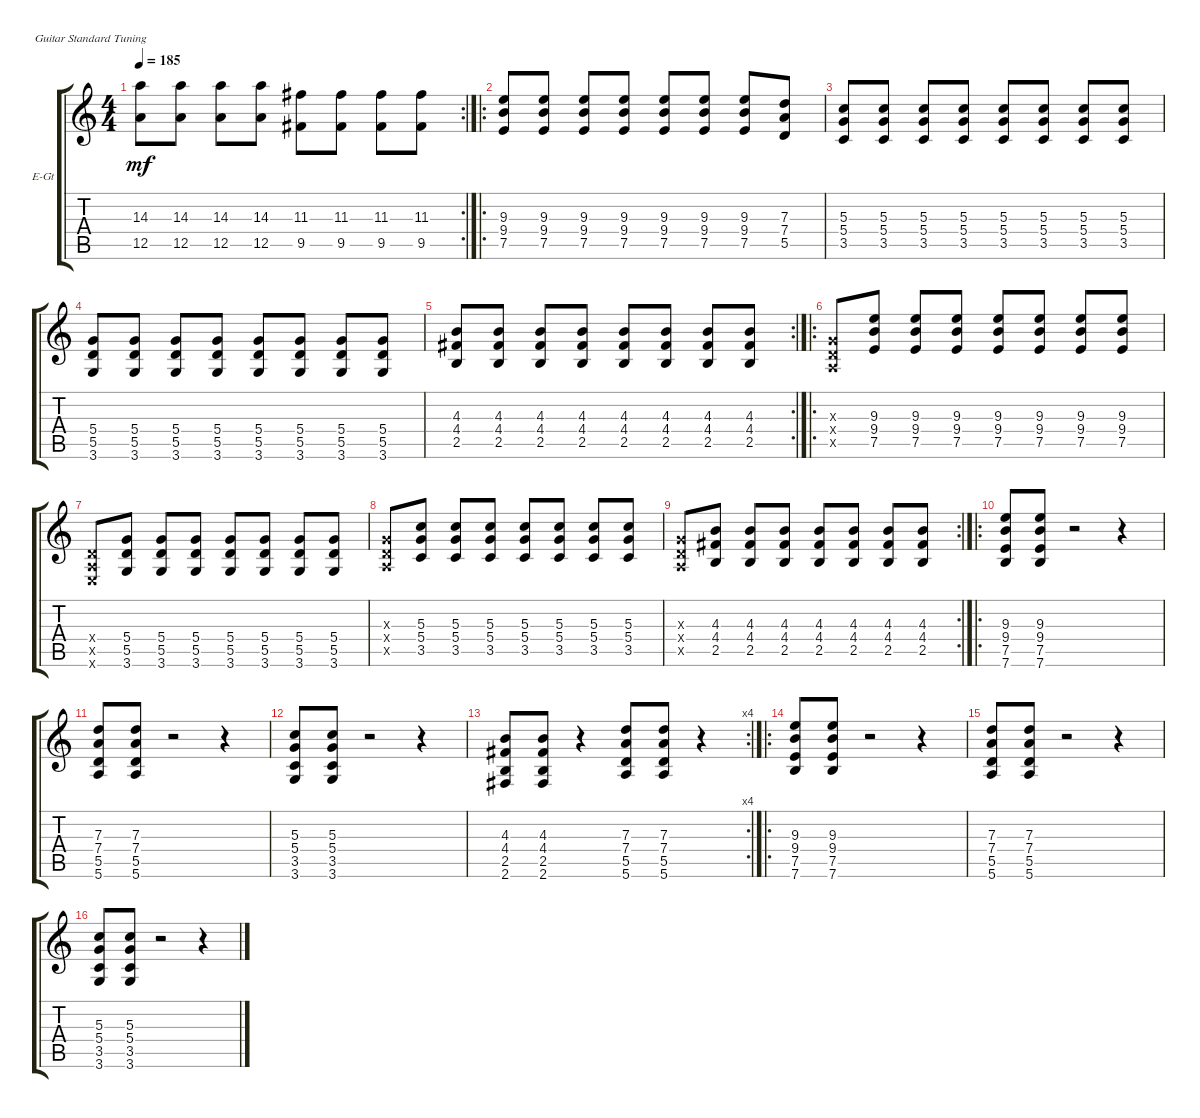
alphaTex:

\defaultSystemsLayout 4
\bracketExtendMode groupsimilarinstruments
\firstSystemTrackNameOrientation horizontal
\otherSystemsTrackNameOrientation horizontal
\track ("Electric Guitar2" "E-Gt") {instrument distortionguitar}
\staff {score tabs}
\tuning (E4 B3 G3 D3 A2 E2)
\rc 2
\ts (4 4)
\tempo 185
\clef g2
\scale
0.333333
\ks c
(14.3 12.5).8{dy mf} (12.5 14.3).8 (14.3 12.5).8 (12.5 14.3).8 (9.5 11.3).8 (11.3 9.5).8 (9.5 11.3).8 (11.3 9.5).8 |
\ro
\scale
0.333333 (7.5 9.4 9.3).8 (7.5 9.4 9.3).8 (7.5 9.4 9.3).8 (7.5 9.4 9.3).8 (7.5 9.4 9.3).8 (7.5 9.4 9.3).8 (7.5 9.4 9.3).8 (5.5 7.4 7.3).8 |
\scale
0.333333 (5.3 5.4 3.5).8 (5.3 5.4 3.5).8 (5.3 5.4 3.5).8 (5.3 5.4 3.5).8 (5.3 5.4 3.5).8 (5.3 5.4 3.5).8 (5.3 5.4 3.5).8 (5.3 5.4 3.5).8 |
\scale
0.333333 (5.4 5.5 3.6).8 (5.4 5.5 3.6).8 (5.4 5.5 3.6).8 (5.4 5.5 3.6).8 (5.4 5.5 3.6).8 (5.4 5.5 3.6).8 (5.4 5.5 3.6).8 (5.4 5.5 3.6).8 |
\rc 2
\scale
0.333333 (2.5 4.4 4.3).8 (2.5 4.4 4.3).8 (2.5 4.4 4.3).8 (2.5 4.4 4.3).8 (2.5 4.4 4.3).8 (2.5 4.4 4.3).8 (2.5 4.4 4.3).8 (2.5 4.4 4.3).8 |
\ro
\scale
0.333333 (0.3{x} 0.4{x} 0.5{x}).8 (7.5 9.4 9.3).8 (7.5 9.4 9.3).8 (7.5 9.4 9.3).8 (7.5 9.4 9.3).8 (7.5 9.4 9.3).8 (7.5 9.4 9.3).8 (7.5 9.4 9.3).8 |
\scale
0.333333 (0.4{x} 0.5{x} 0.6{x}).8 (5.4 5.5 3.6).8 (5.4 5.5 3.6).8 (5.4 5.5 3.6).8 (5.4 5.5 3.6).8 (5.4 5.5 3.6).8 (5.4 5.5 3.6).8 (5.4 5.5 3.6).8 |
\scale
0.333333 (0.4{x} 0.5{x} 0.3{x}).8 (5.3 5.4 3.5).8 (5.3 5.4 3.5).8 (5.3 5.4 3.5).8 (5.3 5.4 3.5).8 (5.3 5.4 3.5).8 (5.3 5.4 3.5).8 (5.3 5.4 3.5).8 |
\rc 2
\scale
0.333333 (0.3{x} 0.4{x} 0.5{x}).8 (2.5 4.4 4.3).8 (2.5 4.4 4.3).8 (2.5 4.4 4.3).8 (2.5 4.4 4.3).8 (2.5 4.4 4.3).8 (2.5 4.4 4.3).8 (2.5 4.4 4.3).8 |
\ro
\scale
0.333333 (7.6 7.5 9.4 9.3).8 (9.3 9.4 7.5 7.6).8 r.2 r.4 |
\scale
0.333333 (5.6 5.5 7.4 7.3).8 (5.6 5.5 7.4 7.3).8 r.2 r.4 |
\scale
0.333333 (5.3 5.4 3.5 3.6).8 (3.6 3.5 5.4 5.3).8 r.2 r.4 |
\rc 4
\scale
0.333333 (4.3 4.4 2.5 2.6).8 (2.6 2.5 4.4 4.3).8 r.4 (5.6 5.5 7.4 7.3).8 (5.6 5.5 7.4 7.3).8 r.4 |
\ro
\scale
0.310998 (7.6 7.5 9.4 9.3).8 (9.3 9.4 7.5 7.6).8 r.2 r.4 |
\scale
0.292998 (5.6 5.5 7.4 7.3).8 (5.6 5.5 7.4 7.3).8 r.2 r.4 |
\scale
0.395904 (5.3 5.4 3.5 3.6).8 (3.6 3.5 5.4 5.3).8 r.2 r.4
